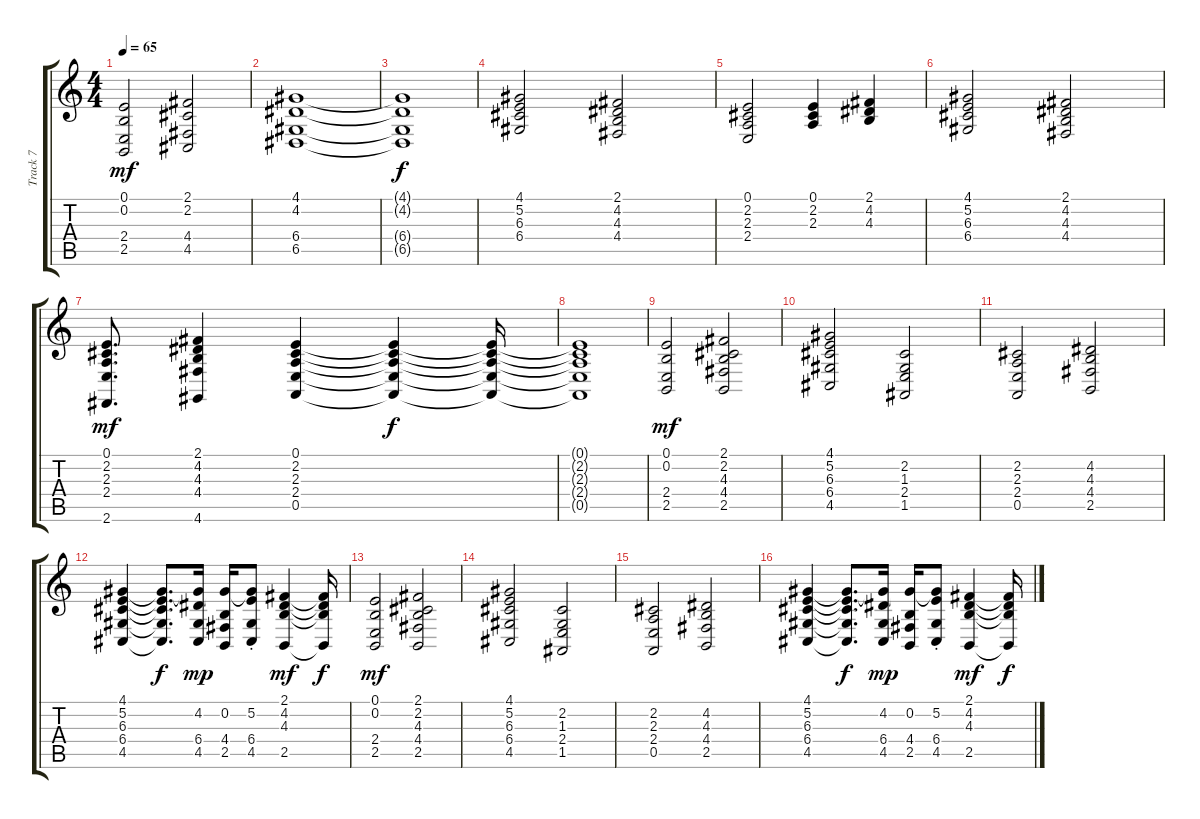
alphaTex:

\track ("Track 7" "Track 7") {instrument pad8sweep}
\staff {score tabs}
\tuning (E4 B3 G3 D3 A2 E2) {hide}
\ts (4 4)
\tempo 65
\clef g2
\ks c
(0.1 0.2 2.4 2.5).2{dy mf} (2.1 2.2 4.4 4.5).2 |
(4.1 4.2 6.4 6.5).1 |
(4.1{t} 4.2{t} 6.4{t} 6.5{t}).1{dy f volume 8} |
(4.1 5.2 6.3 6.4).2{volume 11 balance 5 instrument pad2warm} (2.1 4.2 4.3 4.4).2 |
(0.1 2.2 2.3 2.4).2 (0.1 2.2 2.3).4 (2.1 4.2 4.3).4 |
(4.1 5.2 6.3 6.4).2 (2.1 4.2 4.3 4.4).2 |
(0.1 2.2 2.3 2.4 2.6).8{d dy mf balance 3 instrument pad8sweep} (2.1 4.2 4.3 4.4 4.6).4 (0.1 2.2 2.3 2.4 0.5).4 (0.1{t} 2.2{t} 2.3{t} 2.4{t} 0.5{t}).4{dy f} (0.1{t} 2.2{t} 2.3{t} 2.4{t} 0.5{t}).16 |
(0.1{t} 2.2{t} 2.3{t} 2.4{t} 0.5{t}).1 |
(0.1 0.2 2.4 2.5).2{dy mf instrument synthstrings1} (2.1 2.2 4.3 4.4 2.5).2 |
(4.1 5.2 6.3 6.4 4.5).2 (2.2 1.3 2.4 1.5).2 |
(2.2 2.3 2.4 0.5).2 (4.2 4.3 4.4 2.5).2 |
(4.1 5.2 6.3 6.4 4.5).4 (4.1{t} 5.2{t} 6.3{t} 6.4{t} 4.5{t}).8{d dy f} (4.1{t} 4.2 6.4 4.5).16{dy mp} (4.1{t} 0.2 4.4 2.5).16 (4.1{t} 5.2 6.4 4.5{st}).8 (2.1 4.2 4.3 2.5).4{dy mf} (2.1{t} 4.2{t} 4.3{t} 2.5{t}).16{dy f} |
(0.1 0.2 2.4 2.5).2{dy mf} (2.1 2.2 4.3 4.4 2.5).2 |
(4.1 5.2 6.3 6.4 4.5).2 (2.2 1.3 2.4 1.5).2 |
(2.2 2.3 2.4 0.5).2 (4.2 4.3 4.4 2.5).2 |
(4.1 5.2 6.3 6.4 4.5).4 (4.1{t} 5.2{t} 6.3{t} 6.4{t} 4.5{t}).8{d dy f} (4.1{t} 4.2 6.4 4.5).16{dy mp} (4.1{t} 0.2 4.4 2.5).16 (4.1{t} 5.2 6.4 4.5{st}).8 (2.1 4.2 4.3 2.5).4{dy mf} (2.1{t} 4.2{t} 4.3{t} 2.5{t}).16{dy f}
